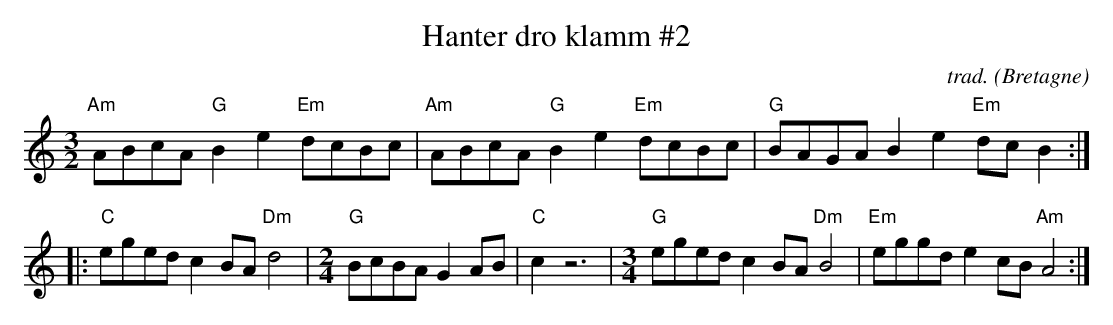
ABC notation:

X:1
T:Hanter dro klamm #2
C:trad.
O:Bretagne
K:Am
M:3/2
L:1/8
"Am"ABcA "G"B2e2 "Em"dcBc|"Am"ABcA "G"B2e2 "Em"dcBc|"G"BAGA B2e2 "Em"dcB2:|
|:"C"eged c2BA "Dm"d4|\
M:2/4
L:1/8
"G"BcBA G2AB|"C"c2z6|\
M:3/4
L:1/8
"G"eged c2BA "Dm"B4|"Em"eggd e2cB "Am"A4:| %%
